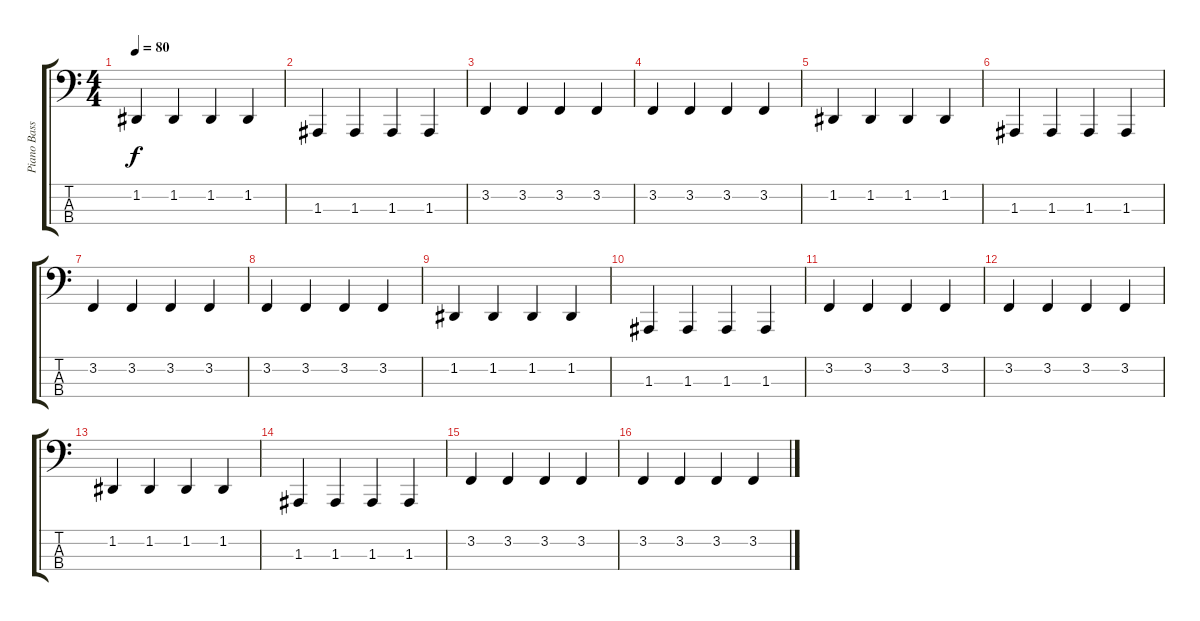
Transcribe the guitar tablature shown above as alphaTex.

\track ("Piano Bass" "Piano Bass") {instrument brightacousticpiano}
\staff {score tabs}
\tuning (G2 D2 A1 E1) {hide}
\ts (4 4)
\tempo 80
\clef f4
\ks c
1.2.4{dy f} 1.2.4 1.2.4 1.2.4 |
1.3.4 1.3.4 1.3.4 1.3.4 |
3.2.4 3.2.4 3.2.4 3.2.4 |
3.2.4 3.2.4 3.2.4 3.2.4 |
1.2.4 1.2.4 1.2.4 1.2.4 |
1.3.4 1.3.4 1.3.4 1.3.4 |
3.2.4 3.2.4 3.2.4 3.2.4 |
3.2.4 3.2.4 3.2.4 3.2.4 |
1.2.4 1.2.4 1.2.4 1.2.4 |
1.3.4 1.3.4 1.3.4 1.3.4 |
3.2.4 3.2.4 3.2.4 3.2.4 |
3.2.4 3.2.4 3.2.4 3.2.4 |
1.2.4 1.2.4 1.2.4 1.2.4 |
1.3.4 1.3.4 1.3.4 1.3.4 |
3.2.4 3.2.4 3.2.4 3.2.4 |
3.2.4 3.2.4 3.2.4 3.2.4
